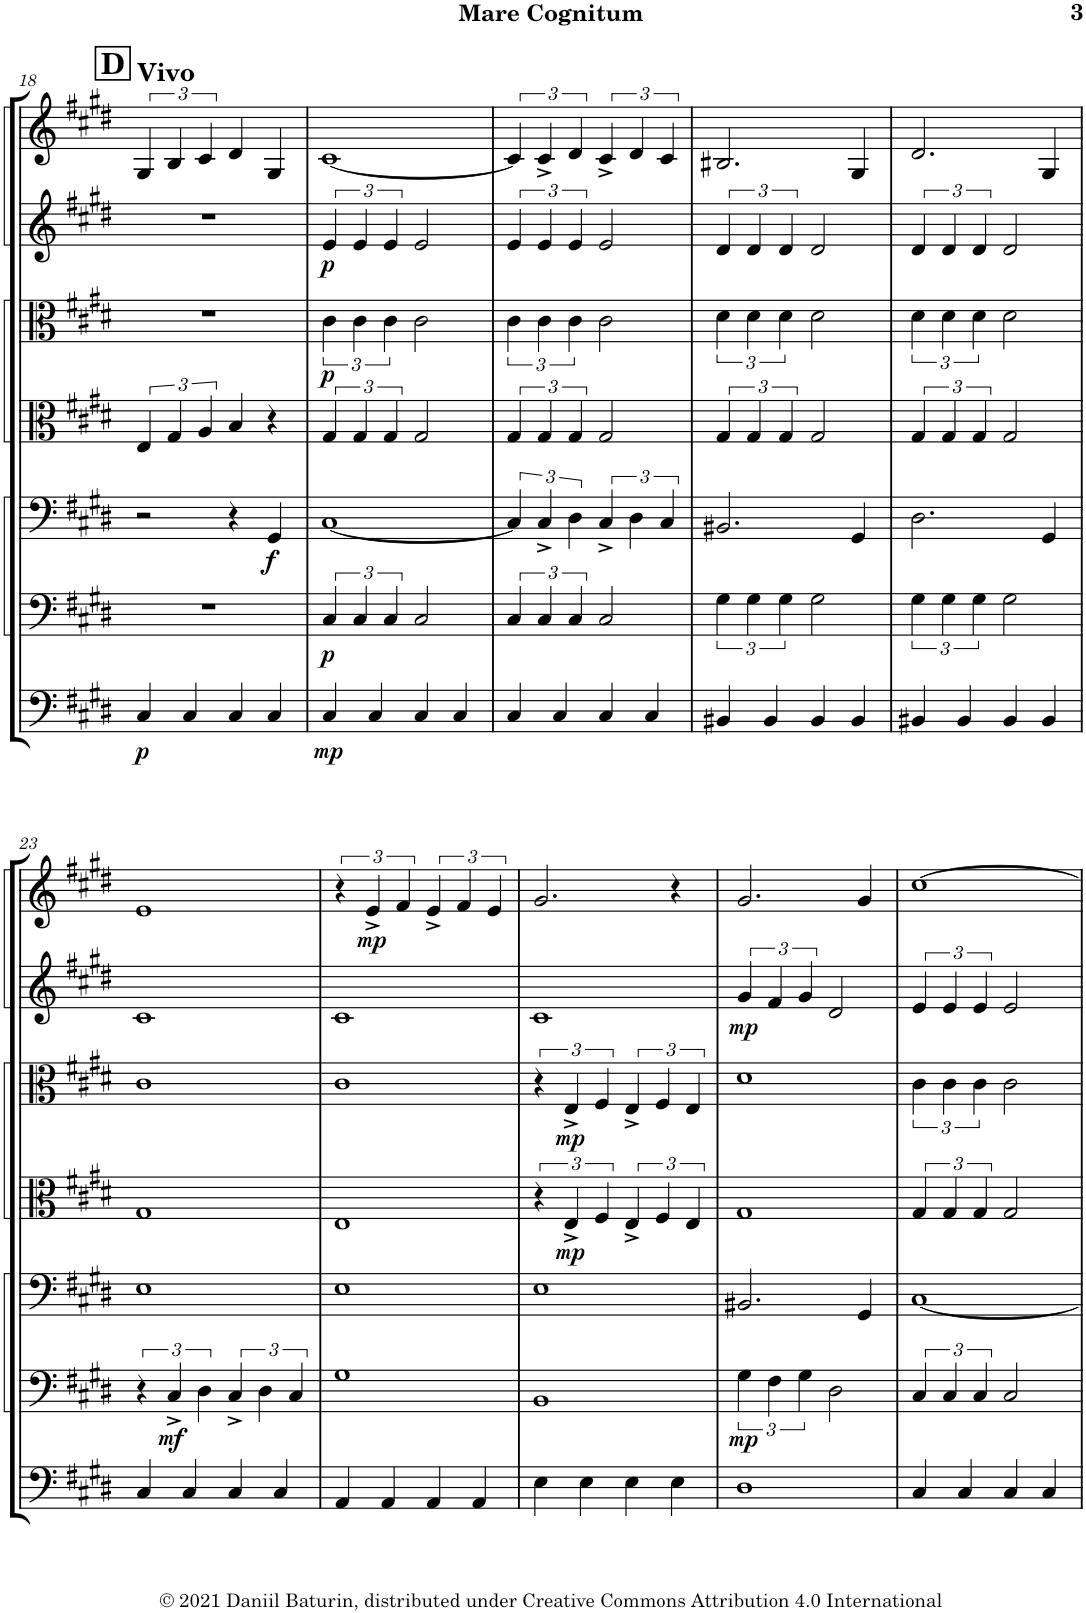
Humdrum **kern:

**kern	**dynam	**kern	**dynam	**kern	**dynam	**kern	**dynam	**kern	**dynam	**kern	**dynam	**kern	**dynam
*part7	*part7	*part6	*part6	*part5	*part5	*part4	*part4	*part3	*part3	*part2	*part2	*part1	*part1
*staff7	*staff7	*staff6	*staff6	*staff5	*staff5	*staff4	*staff4	*staff3	*staff3	*staff2	*staff2	*staff1	*staff1
*I"Contrabass	*	*I"Violoncello II	*	*I"Violoncello I	*	*I"Viola II	*	*I"Viola I	*	*I"Violin II	*	*I"Violin I	*
*I'Cb	*	*I'Vc	*	*I'Vc	*	*I'Vla	*	*I'Vla	*	*I'Vln	*	*I'Vln	*
!!LO:PB:g=z
*clefF4	*	*clefF4	*	*clefF4	*	*clefC3	*	*clefC3	*	*clefG2	*	*clefG2	*
*Trd7c12	*	*	*	*	*	*	*	*	*	*	*	*	*
*k[f#c#g#d#]	*	*k[f#c#g#d#]	*	*k[f#c#g#d#]	*	*k[f#c#g#d#]	*	*k[f#c#g#d#]	*	*k[f#c#g#d#]	*	*k[f#c#g#d#]	*
*M4/4	*	*M4/4	*	*M4/4	*	*M4/4	*	*M4/4	*	*M4/4	*	*M4/4	*
!!LO:REH:place=s1:a:B:cj:fs=14:t=D
=18	=18	=18	=18	=18	=18	=18	=18	=18	=18	=18	=18	=18	=18
!	!	!	!	!	!	!	!	!	!	!	!	!LO:TX:a:B:t=Vivo	!
!	!LO:DY:b	!	!	!	!	!	!	!	!	!	!	!	!
4C#/	p	1r	.	2r	.	6E/	.	1r	.	1r	.	6G#/	.
.	.	.	.	.	.	6G#/	.	.	.	.	.	6B/	.
4C#/	.	.	.	.	.	.	.	.	.	.	.	.	.
.	.	.	.	.	.	6A/	.	.	.	.	.	6c#/	.
4C#/	.	.	.	4r	.	4B/	.	.	.	.	.	4d#/	.
!	!	!	!	!	!LO:DY:b	!	!	!	!	!	!	!	!
4C#/	.	.	.	4GG#/	f	4r	.	.	.	.	.	4G#/	.
=19	=19	=19	=19	=19	=19	=19	=19	=19	=19	=19	=19	=19	=19
!	!LO:DY:b	!	!LO:DY:b	!	!	!	!	!	!LO:DY:b	!	!LO:DY:b	!	!
4C#/	mp	6C#/	p	[1C#	.	6G#/	.	6c#\	p	6e/	p	[1c#	.
.	.	6C#/	.	.	.	6G#/	.	6c#\	.	6e/	.	.	.
4C#/	.	.	.	.	.	.	.	.	.	.	.	.	.
.	.	6C#/	.	.	.	6G#/	.	6c#\	.	6e/	.	.	.
4C#/	.	2C#/	.	.	.	2G#/	.	2c#\	.	2e/	.	.	.
4C#/	.	.	.	.	.	.	.	.	.	.	.	.	.
=20	=20	=20	=20	=20	=20	=20	=20	=20	=20	=20	=20	=20	=20
4C#/	.	6C#/	.	6C#/]	.	6G#/	.	6c#\	.	6e/	.	6c#/]	.
.	.	6C#/	.	6C#^/	.	6G#/	.	6c#\	.	6e/	.	6c#^/	.
4C#/	.	.	.	.	.	.	.	.	.	.	.	.	.
.	.	6C#/	.	6D#\	.	6G#/	.	6c#\	.	6e/	.	6d#/	.
4C#/	.	2C#/	.	6C#^/	.	2G#/	.	2c#\	.	2e/	.	6c#^/	.
.	.	.	.	6D#\	.	.	.	.	.	.	.	6d#/	.
4C#/	.	.	.	.	.	.	.	.	.	.	.	.	.
.	.	.	.	6C#/	.	.	.	.	.	.	.	6c#/	.
=21	=21	=21	=21	=21	=21	=21	=21	=21	=21	=21	=21	=21	=21
4BB#X/	.	6G#\	.	2.BB#X/	.	6G#/	.	6d#\	.	6d#/	.	2.B#X/	.
.	.	6G#\	.	.	.	6G#/	.	6d#\	.	6d#/	.	.	.
4BB#/	.	.	.	.	.	.	.	.	.	.	.	.	.
.	.	6G#\	.	.	.	6G#/	.	6d#\	.	6d#/	.	.	.
4BB#/	.	2G#\	.	.	.	2G#/	.	2d#\	.	2d#/	.	.	.
4BB#/	.	.	.	4GG#/	.	.	.	.	.	.	.	4G#/	.
=22	=22	=22	=22	=22	=22	=22	=22	=22	=22	=22	=22	=22	=22
4BB#X/	.	6G#\	.	2.D#\	.	6G#/	.	6d#\	.	6d#/	.	2.d#/	.
.	.	6G#\	.	.	.	6G#/	.	6d#\	.	6d#/	.	.	.
4BB#/	.	.	.	.	.	.	.	.	.	.	.	.	.
.	.	6G#\	.	.	.	6G#/	.	6d#\	.	6d#/	.	.	.
4BB#/	.	2G#\	.	.	.	2G#/	.	2d#\	.	2d#/	.	.	.
4BB#/	.	.	.	4GG#/	.	.	.	.	.	.	.	4G#/	.
!!LO:LB:g=z
=23	=23	=23	=23	=23	=23	=23	=23	=23	=23	=23	=23	=23	=23
4C#/	.	6r	.	1E	.	1G#	.	1c#	.	1c#	.	1e	.
!	!	!	!LO:DY:b	!	!	!	!	!	!	!	!	!	!
.	.	6C#^/	mf	.	.	.	.	.	.	.	.	.	.
4C#/	.	.	.	.	.	.	.	.	.	.	.	.	.
.	.	6D#\	.	.	.	.	.	.	.	.	.	.	.
4C#/	.	6C#^/	.	.	.	.	.	.	.	.	.	.	.
.	.	6D#\	.	.	.	.	.	.	.	.	.	.	.
4C#/	.	.	.	.	.	.	.	.	.	.	.	.	.
.	.	6C#/	.	.	.	.	.	.	.	.	.	.	.
=24	=24	=24	=24	=24	=24	=24	=24	=24	=24	=24	=24	=24	=24
4AA/	.	1G#	.	1E	.	1E	.	1c#	.	1c#	.	6r	.
!	!	!	!	!	!	!	!	!	!	!	!	!	!LO:DY:b
.	.	.	.	.	.	.	.	.	.	.	.	6e^/	mp
4AA/	.	.	.	.	.	.	.	.	.	.	.	.	.
.	.	.	.	.	.	.	.	.	.	.	.	6f#/	.
4AA/	.	.	.	.	.	.	.	.	.	.	.	6e^/	.
.	.	.	.	.	.	.	.	.	.	.	.	6f#/	.
4AA/	.	.	.	.	.	.	.	.	.	.	.	.	.
.	.	.	.	.	.	.	.	.	.	.	.	6e/	.
=25	=25	=25	=25	=25	=25	=25	=25	=25	=25	=25	=25	=25	=25
4E\	.	1BB	.	1E	.	6r	.	6r	.	1c#	.	2.g#/	.
!	!	!	!	!	!	!	!LO:DY:b	!	!LO:DY:b	!	!	!	!
.	.	.	.	.	.	6E^/	mp	6E^/	mp	.	.	.	.
4E\	.	.	.	.	.	.	.	.	.	.	.	.	.
.	.	.	.	.	.	6F#/	.	6F#/	.	.	.	.	.
4E\	.	.	.	.	.	6E^/	.	6E^/	.	.	.	.	.
.	.	.	.	.	.	6F#/	.	6F#/	.	.	.	.	.
4E\	.	.	.	.	.	.	.	.	.	.	.	4r	.
.	.	.	.	.	.	6E/	.	6E/	.	.	.	.	.
=26	=26	=26	=26	=26	=26	=26	=26	=26	=26	=26	=26	=26	=26
!	!	!	!LO:DY:b	!	!	!	!	!	!	!	!LO:DY:b	!	!
1D#	.	6G#\	mp	2.BB#X/	.	1G#	.	1d#	.	6g#/	mp	2.g#/	.
.	.	6F#\	.	.	.	.	.	.	.	6f#/	.	.	.
.	.	6G#\	.	.	.	.	.	.	.	6g#/	.	.	.
.	.	2D#\	.	.	.	.	.	.	.	2d#/	.	.	.
.	.	.	.	4GG#/	.	.	.	.	.	.	.	4g#/	.
=27	=27	=27	=27	=27	=27	=27	=27	=27	=27	=27	=27	=27	=27
4C#/	.	6C#/	.	[1C#	.	6G#/	.	6c#\	.	6e/	.	[1cc#	.
.	.	6C#/	.	.	.	6G#/	.	6c#\	.	6e/	.	.	.
4C#/	.	.	.	.	.	.	.	.	.	.	.	.	.
.	.	6C#/	.	.	.	6G#/	.	6c#\	.	6e/	.	.	.
4C#/	.	2C#/	.	.	.	2G#/	.	2c#\	.	2e/	.	.	.
4C#/	.	.	.	.	.	.	.	.	.	.	.	.	.
=	=	=	=	=	=	=	=	=	=	=	=	=	=
*-	*-	*-	*-	*-	*-	*-	*-	*-	*-	*-	*-	*-	*-
